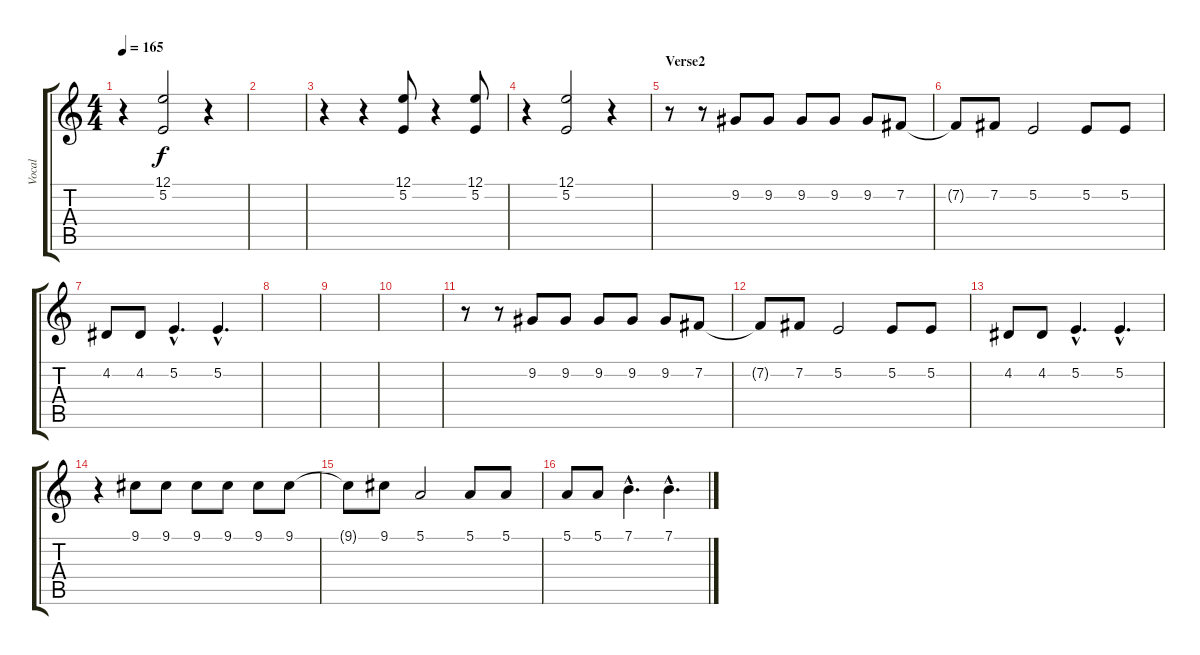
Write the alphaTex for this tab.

\track ("Vocal" "Vocal") {instrument choiraahs}
\staff {score tabs}
\tuning (E4 B3 G3 D3 A2 E2) {hide}
\ts (4 4)
\tempo 165
\clef g2
\ks c
r.4{dy f} (12.1 5.2).2 r.4 |
|
r.4 r.4 (12.1 5.2).8 r.4 (12.1 5.2).8 |
r.4 (12.1 5.2).2 r.4 |
\section ("" "Verse2")
r.8 r.8 9.2.8 9.2.8 9.2.8 9.2.8 9.2.8 7.2.8 |
7.2{t}.8 7.2.8 5.2.2 5.2.8 5.2.8 |
4.2.8 4.2.8 5.2{hac}.4{d} 5.2{hac}.4{d} |
|
|
|
r.8 r.8 9.2.8 9.2.8 9.2.8 9.2.8 9.2.8 7.2.8 |
7.2{t}.8 7.2.8 5.2.2 5.2.8 5.2.8 |
4.2.8 4.2.8 5.2{hac}.4{d} 5.2{hac}.4{d} |
r.4 9.1.8 9.1.8 9.1.8 9.1.8 9.1.8 9.1.8 |
9.1{t}.8 9.1.8 5.1.2 5.1.8 5.1.8 |
5.1.8 5.1.8 7.1{hac}.4{d} 7.1{hac}.4{d}
